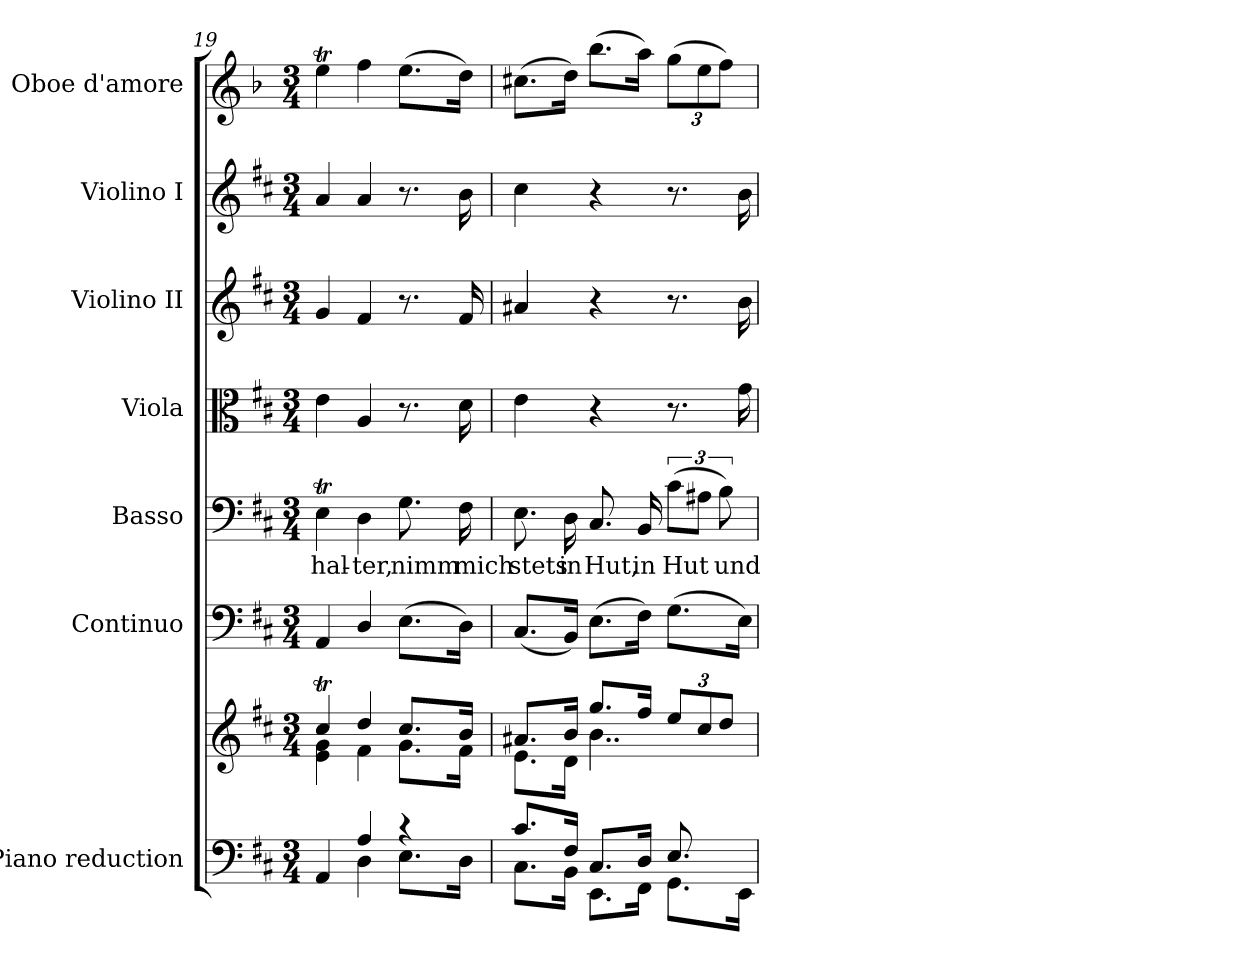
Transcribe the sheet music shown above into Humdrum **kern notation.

**kern	**kern	**kern	**kern	**text	**kern	**kern	**kern	**kern
*part7	*part7	*part6	*part5	*part5	*part4	*part3	*part2	*part1
*staff8	*staff7	*staff6	*staff5	*staff5	*staff4	*staff3	*staff2	*staff1
*I"Piano reduction	*	*I"Continuo	*I"Basso	*	*I"Viola	*I"Violino II	*I"Violino I	*I"Oboe d'amore
*I'Pno	*	*	*	*	*	*	*	*I'Ob
*clefF4	*clefG2	*clefF4	*clefF4	*	*clefC3	*clefG2	*clefG2	*clefG2
*	*	*	*	*	*	*	*	*ITrd2c3
*k[f#c#]	*k[f#c#]	*k[f#c#]	*k[f#c#]	*	*k[f#c#]	*k[f#c#]	*k[f#c#]	*k[f#c#]
*M3/4	*M3/4	*M3/4	*M3/4	*	*M3/4	*M3/4	*M3/4	*M3/4
=19	=19	=19	=19	=19	=19	=19	=19	=19
*^	*^	*	*	*	*	*	*	*
!	!	!	!	!	!	!LO:LY:b	!	!	!	!
4AA/	4ryy	4cc#t/	4e\ 4g\	4AA/	4ET\	hal-	4e\	4g/	4a/	4cc#t\
!	!	!	!	!	!	!LO:LY:b	!	!	!	!
4A/	4D\	4dd/	4f#\	4D/	4D\	ter,	4A/	4f#/	4a/	4dd\
!	!	!	!	!	!	!LO:LY:b	!	!	!	!
4r	8.E\L	8.cc#/L	8.g\L	(8.E\L	8.G\	nimm	8.r	8.r	8.r	(8.cc#\L
!	!	!	!	!	!	!LO:LY:b	!	!	!	!
.	16D\Jk	16b/Jk	16f#\Jk	16D\Jk)	16F#\	mich	16d\	16f#/	16b\	16b\Jk)
!!LO:LB:g=z
=20	=20	=20	=20	=20	=20	=20	=20	=20	=20	=20
*	*	*	*^	*	*	*	*	*	*	*
!	!	!	!	!	!	!	!LO:LY:b	!	!	!	!
8.c#/L	8.C#\L	8.a#X/L	8.e\L	8.ryy	(8.C#/L	8.E\	stets	4e\	4a#X/	4cc#\	(8.a#X\L
!	!	!	!	!	!	!	!LO:LY:b	!	!	!	!
*	*	*	*v	*v	*	*	*	*	*	*	*
16F#/Jk	16BB\Jk	16b/Jk	16d\Jk	16BB/Jk)	16D\	in	.	.	.	16b\Jk)
!	!	!	!	!	!	!LO:LY:b	!	!	!	!
8.C#/L	8.EE\L	8.gg/L	4..b\	(8.E\L	8.C#/	Hut,	4r	4r	4r	(8.gg\L
!	!	!	!	!	!	!LO:LY:b	!	!	!	!
16D/Jk	16FF#\Jk	16ff#/Jk	.	16F#\Jk)	16BB/	in	.	.	.	16ff#\Jk)
*	*	*Xbrackettup	*	*	*	*	*	*	*	*
!	!	!	!	!	!	!LO:LY:b	!	!	!	!
*	*	*	*	*	*	*	*	*	*	*Xbrackettup
8.E/L	8.GG\L	12ee/L	.	(8.G\L	(12c#\L	Hut	8.r	8.r	8.r	(12ee\L
.	.	12cc#/	.	.	12A#X\J	.	.	.	.	12cc#\
!	!	!	!	!	!	!LO:LY:b	!	!	!	!
.	.	12dd/J	.	.	12B\)	und	.	.	.	12dd\J)
*	*	*	*^	*	*	*	*	*	*	*
16ryy	16EE\Jk	.	16ryy	16g\ 16b\Jk	16E\Jk)	.	.	16g\	16b\	16b\	.
*v	*v	*	*	*	*	*	*	*	*	*	*
*	*v	*v	*v	*	*	*	*	*	*	*
=	=	=	=	=	=	=	=	=
*-	*-	*-	*-	*-	*-	*-	*-	*-
